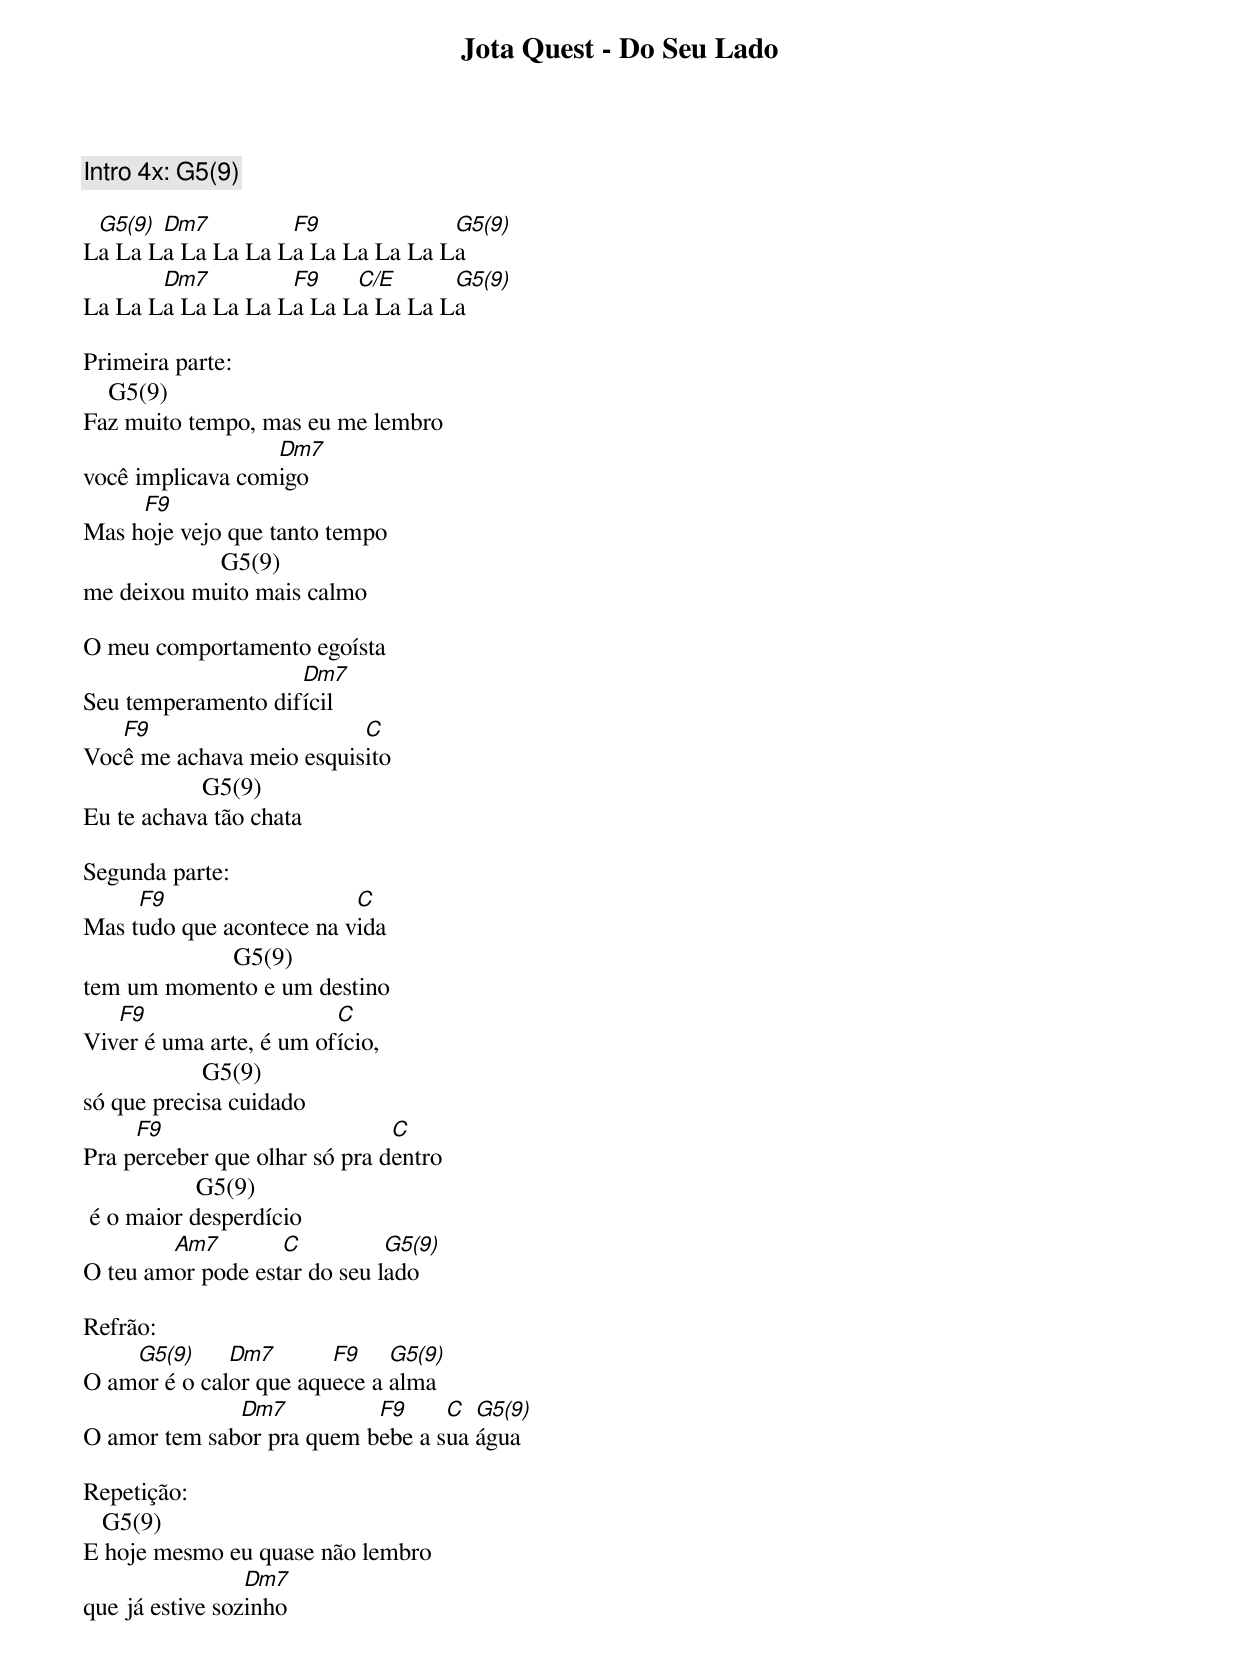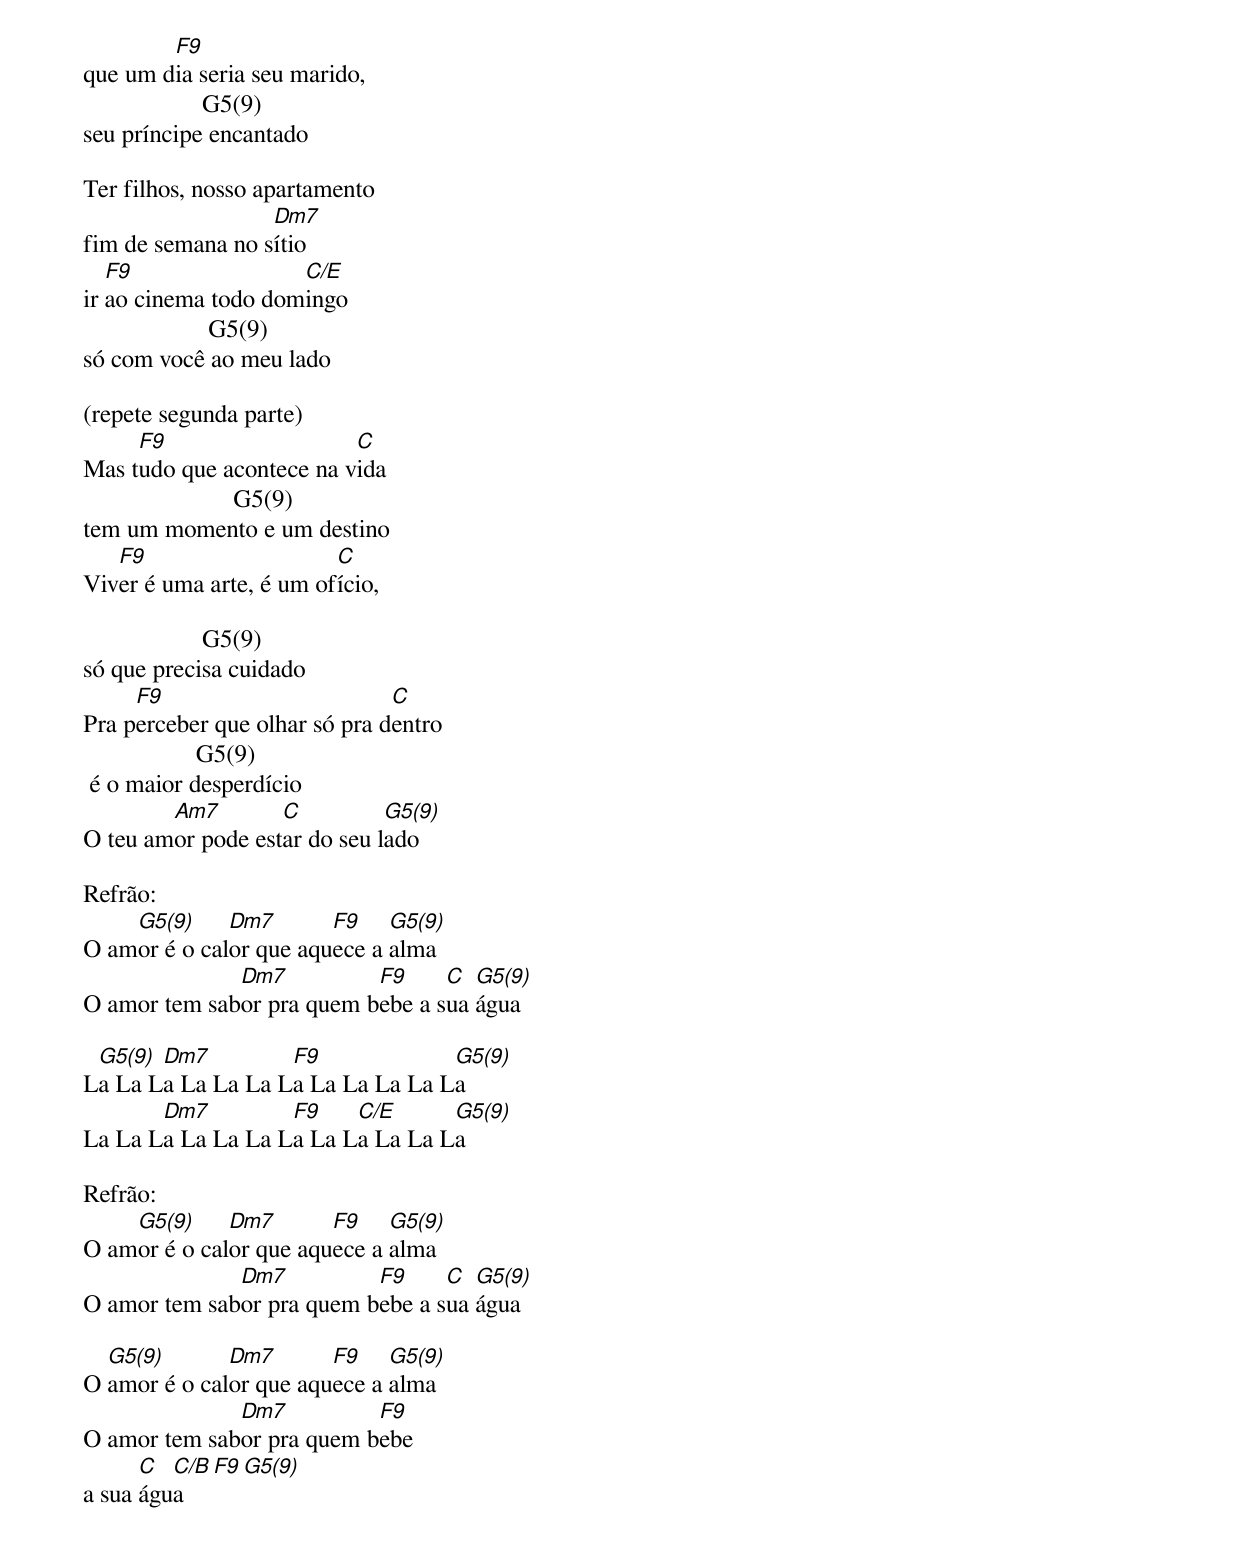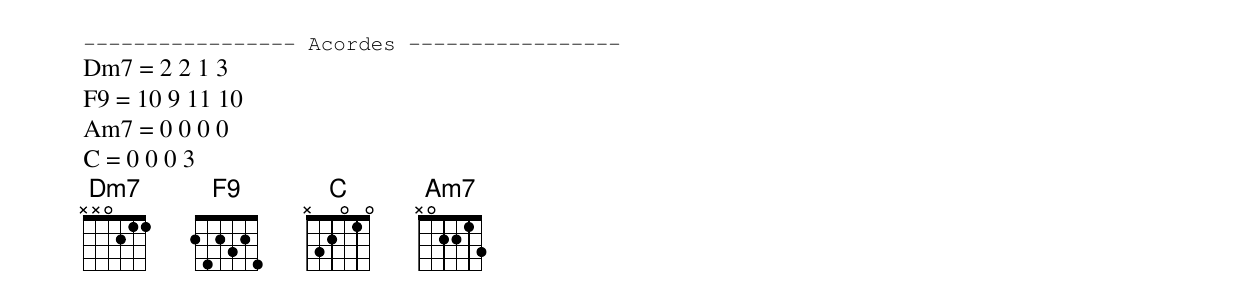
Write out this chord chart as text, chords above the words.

Jota Quest - Do Seu Lado

Intro 4x: G5(9)

 G5(9) Dm7         F9             G5(9)
La La La La La La La La La La La La
       Dm7         F9    C/E      G5(9)
La La La La La La La La La La La La

Primeira parte:
    G5(9)
Faz muito tempo, mas eu me lembro
                  Dm7
você implicava comigo
     F9
Mas hoje vejo que tanto tempo
                      G5(9)
me deixou muito mais calmo

O meu comportamento egoísta
                    Dm7
Seu temperamento difícil
   F9                     C
Você me achava meio esquisito
                   G5(9)
Eu te achava tão chata

Segunda parte:
     F9                   C
Mas tudo que acontece na vida
                        G5(9)
tem um momento e um destino
   F9                    C
Viver é uma arte, é um ofício,
                   G5(9)
só que precisa cuidado
     F9                        C
Pra perceber que olhar só pra dentro
                  G5(9)
 é o maior desperdício
        Am7        C          G5(9)
O teu amor pode estar do seu lado

Refrão:
    G5(9)     Dm7       F9    G5(9)
O amor é o calor que aquece a alma
              Dm7          F9     C  G5(9)
O amor tem sabor pra quem bebe a sua água

Repetição:
   G5(9)
E hoje mesmo eu quase não lembro
                 Dm7
que já estive sozinho
        F9
que um dia seria seu marido,
                   G5(9)
seu príncipe encantado

Ter filhos, nosso apartamento
                  Dm7
fim de semana no sítio
   F9                C/E
ir ao cinema todo domingo
                    G5(9)
só com você ao meu lado

(repete segunda parte)
     F9                   C
Mas tudo que acontece na vida
                        G5(9)
tem um momento e um destino
   F9                    C
Viver é uma arte, é um ofício,

                   G5(9)
só que precisa cuidado
     F9                        C
Pra perceber que olhar só pra dentro
                  G5(9)
 é o maior desperdício
        Am7        C          G5(9)
O teu amor pode estar do seu lado

Refrão:
    G5(9)     Dm7       F9    G5(9)
O amor é o calor que aquece a alma
              Dm7          F9     C  G5(9)
O amor tem sabor pra quem bebe a sua água

 G5(9) Dm7         F9             G5(9)
La La La La La La La La La La La La
       Dm7         F9    C/E      G5(9)
La La La La La La La La La La La La

Refrão:
    G5(9)     Dm7       F9    G5(9)
O amor é o calor que aquece a alma
              Dm7          F9     C  G5(9)
O amor tem sabor pra quem bebe a sua água

  G5(9)       Dm7       F9    G5(9)
O amor é o calor que aquece a alma
              Dm7          F9
O amor tem sabor pra quem bebe
      C  C/B  F9 G5(9)
a sua água


----------------- Acordes -----------------
Dm7 = 2 2 1 3
F9 = 10 9 11 10
Am7 = 0 0 0 0
C = 0 0 0 3
